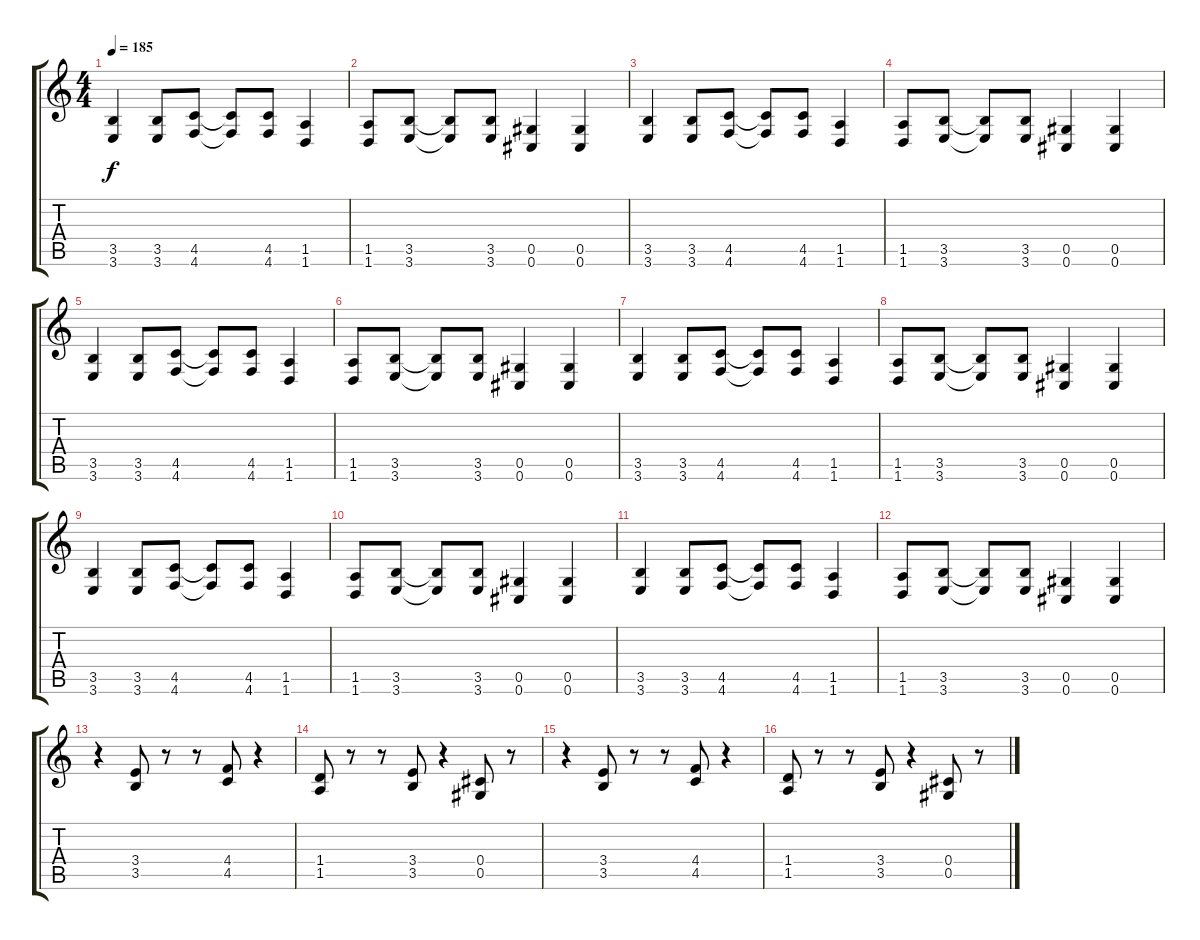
\track "" {instrument distortionguitar}
\staff {score tabs}
\tuning (Eb4 Bb3 Gb3 Db3 Ab2 Db2) {hide}
\ts (4 4)
\tempo 185
\clef g2
\ks c
(3.5 3.6).4{dy f} (3.5 3.6).8 (4.5 4.6).8 (4.5{t} 4.6{t}).8 (4.5 4.6).8 (1.5 1.6).4 |
(1.5 1.6).8 (3.5 3.6).8 (3.5{t} 3.6{t}).8 (3.5 3.6).8 (0.5 0.6).4 (0.5 0.6).4 |
(3.5 3.6).4 (3.5 3.6).8 (4.5 4.6).8 (4.5{t} 4.6{t}).8 (4.5 4.6).8 (1.5 1.6).4 |
(1.5 1.6).8 (3.5 3.6).8 (3.5{t} 3.6{t}).8 (3.5 3.6).8 (0.5 0.6).4 (0.5 0.6).4 |
(3.5 3.6).4 (3.5 3.6).8 (4.5 4.6).8 (4.5{t} 4.6{t}).8 (4.5 4.6).8 (1.5 1.6).4 |
(1.5 1.6).8 (3.5 3.6).8 (3.5{t} 3.6{t}).8 (3.5 3.6).8 (0.5 0.6).4 (0.5 0.6).4 |
(3.5 3.6).4 (3.5 3.6).8 (4.5 4.6).8 (4.5{t} 4.6{t}).8 (4.5 4.6).8 (1.5 1.6).4 |
(1.5 1.6).8 (3.5 3.6).8 (3.5{t} 3.6{t}).8 (3.5 3.6).8 (0.5 0.6).4 (0.5 0.6).4 |
(3.5 3.6).4 (3.5 3.6).8 (4.5 4.6).8 (4.5{t} 4.6{t}).8 (4.5 4.6).8 (1.5 1.6).4 |
(1.5 1.6).8 (3.5 3.6).8 (3.5{t} 3.6{t}).8 (3.5 3.6).8 (0.5 0.6).4 (0.5 0.6).4 |
(3.5 3.6).4 (3.5 3.6).8 (4.5 4.6).8 (4.5{t} 4.6{t}).8 (4.5 4.6).8 (1.5 1.6).4 |
(1.5 1.6).8 (3.5 3.6).8 (3.5{t} 3.6{t}).8 (3.5 3.6).8 (0.5 0.6).4 (0.5 0.6).4 |
r.4 (3.4 3.5).8 r.8 r.8 (4.4 4.5).8 r.4 |
(1.4 1.5).8 r.8 r.8 (3.4 3.5).8 r.4 (0.4 0.5).8 r.8 |
r.4 (3.4 3.5).8 r.8 r.8 (4.4 4.5).8 r.4 |
(1.4 1.5).8 r.8 r.8 (3.4 3.5).8 r.4 (0.4 0.5).8 r.8
